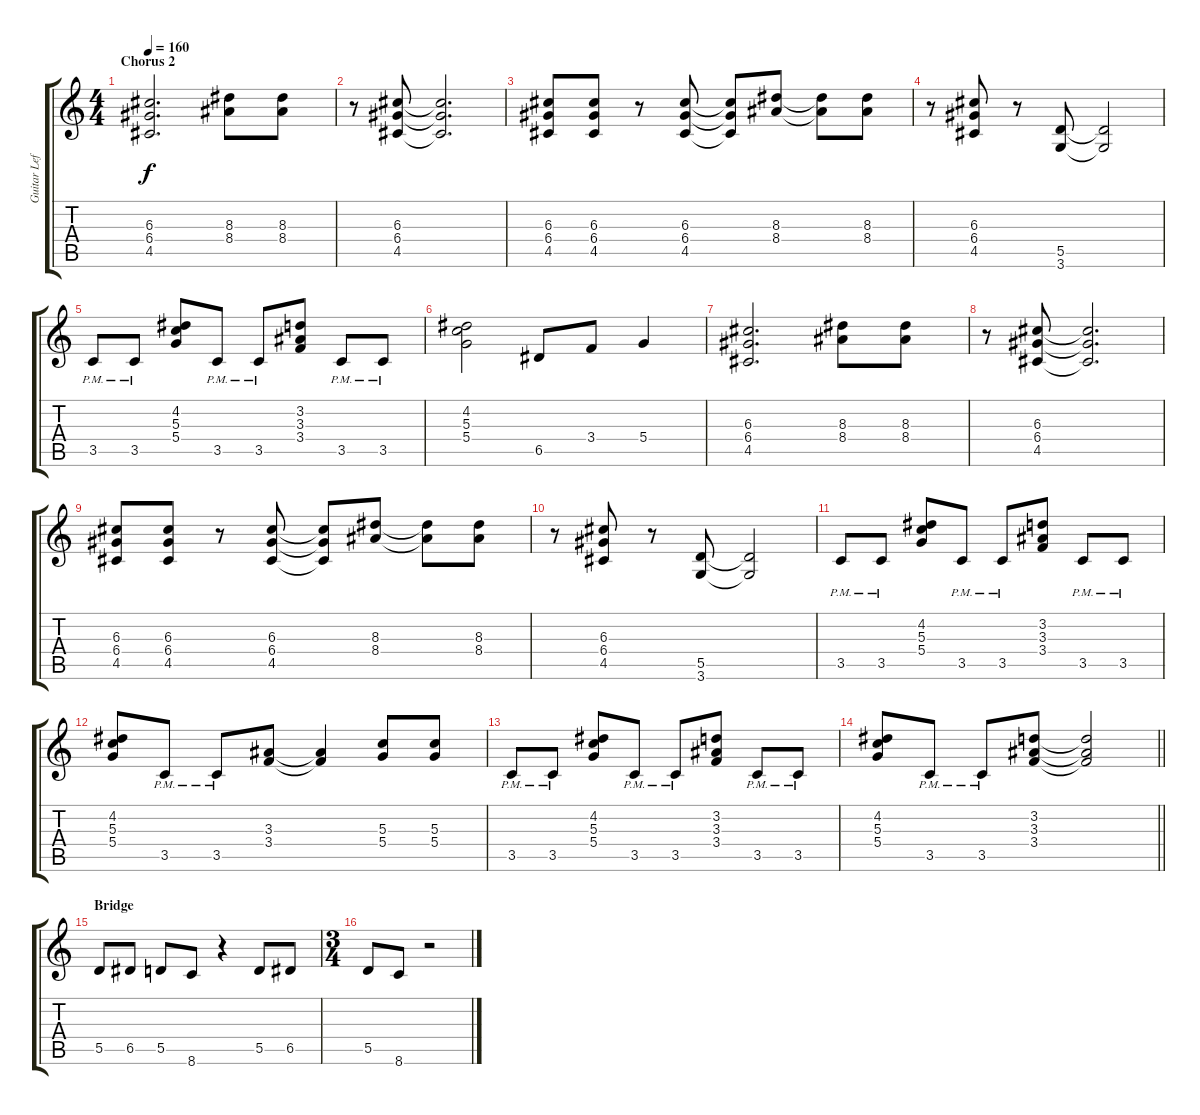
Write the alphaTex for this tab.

\track ("Guitar Left" "Guitar Lef") {instrument overdrivenguitar}
\staff {score tabs}
\tuning (E4 B3 G3 D3 A2 E2) {hide}
\ts (4 4)
\section ("" "Chorus 2")
\tempo 160
\clef g2
\ks c
(6.3 6.4 4.5).2{d dy f} (8.3 8.4).8 (8.3 8.4).8 |
r.8 (6.3 6.4 4.5).8 (6.3{t} 6.4{t} 4.5{t}).2{d} |
(6.3 6.4 4.5).8 (6.3 6.4 4.5).8 r.8 (6.3 6.4 4.5).8 (6.3{t} 6.4{t} 4.5{t}).8 (8.3 8.4).8 (8.3{t} 8.4{t}).8 (8.3 8.4).8 |
r.8 (6.3 6.4 4.5).8 r.8 (5.5 3.6).8 (5.5{t} 3.6{t}).2 |
3.5{pm}.8 3.5{pm}.8 (4.2 5.3 5.4).8 3.5{pm}.8 3.5{pm}.8 (3.2 3.3 3.4).8 3.5{pm}.8 3.5{pm}.8 |
(4.2 5.3 5.4).2 6.5.8 3.4.8 5.4.4 |
(6.3 6.4 4.5).2{d} (8.3 8.4).8 (8.3 8.4).8 |
r.8 (6.3 6.4 4.5).8 (6.3{t} 6.4{t} 4.5{t}).2{d} |
(6.3 6.4 4.5).8 (6.3 6.4 4.5).8 r.8 (6.3 6.4 4.5).8 (6.3{t} 6.4{t} 4.5{t}).8 (8.3 8.4).8 (8.3{t} 8.4{t}).8 (8.3 8.4).8 |
r.8 (6.3 6.4 4.5).8 r.8 (5.5 3.6).8 (5.5{t} 3.6{t}).2 |
3.5{pm}.8 3.5{pm}.8 (4.2 5.3 5.4).8 3.5{pm}.8 3.5{pm}.8 (3.2 3.3 3.4).8 3.5{pm}.8 3.5{pm}.8 |
(4.2 5.3 5.4).8 3.5{pm}.8 3.5{pm}.8 (3.3 3.4).8 (3.3{t} 3.4{t}).4 (5.3 5.4).8 (5.3 5.4).8 |
3.5{pm}.8 3.5{pm}.8 (4.2 5.3 5.4).8 3.5{pm}.8 3.5{pm}.8 (3.2 3.3 3.4).8 3.5{pm}.8 3.5{pm}.8 |
\barLineRight lightlight
(4.2 5.3 5.4).8 3.5{pm}.8 3.5{pm}.8 (3.2 3.3 3.4).8 (3.2{t} 3.3{t} 3.4{t}).2 |
\section ("" "Bridge")
5.5.8 6.5.8 5.5.8 8.6.8 r.4 5.5.8 6.5.8 |
\ts (3 4)
5.5.8 8.6.8 r.2
